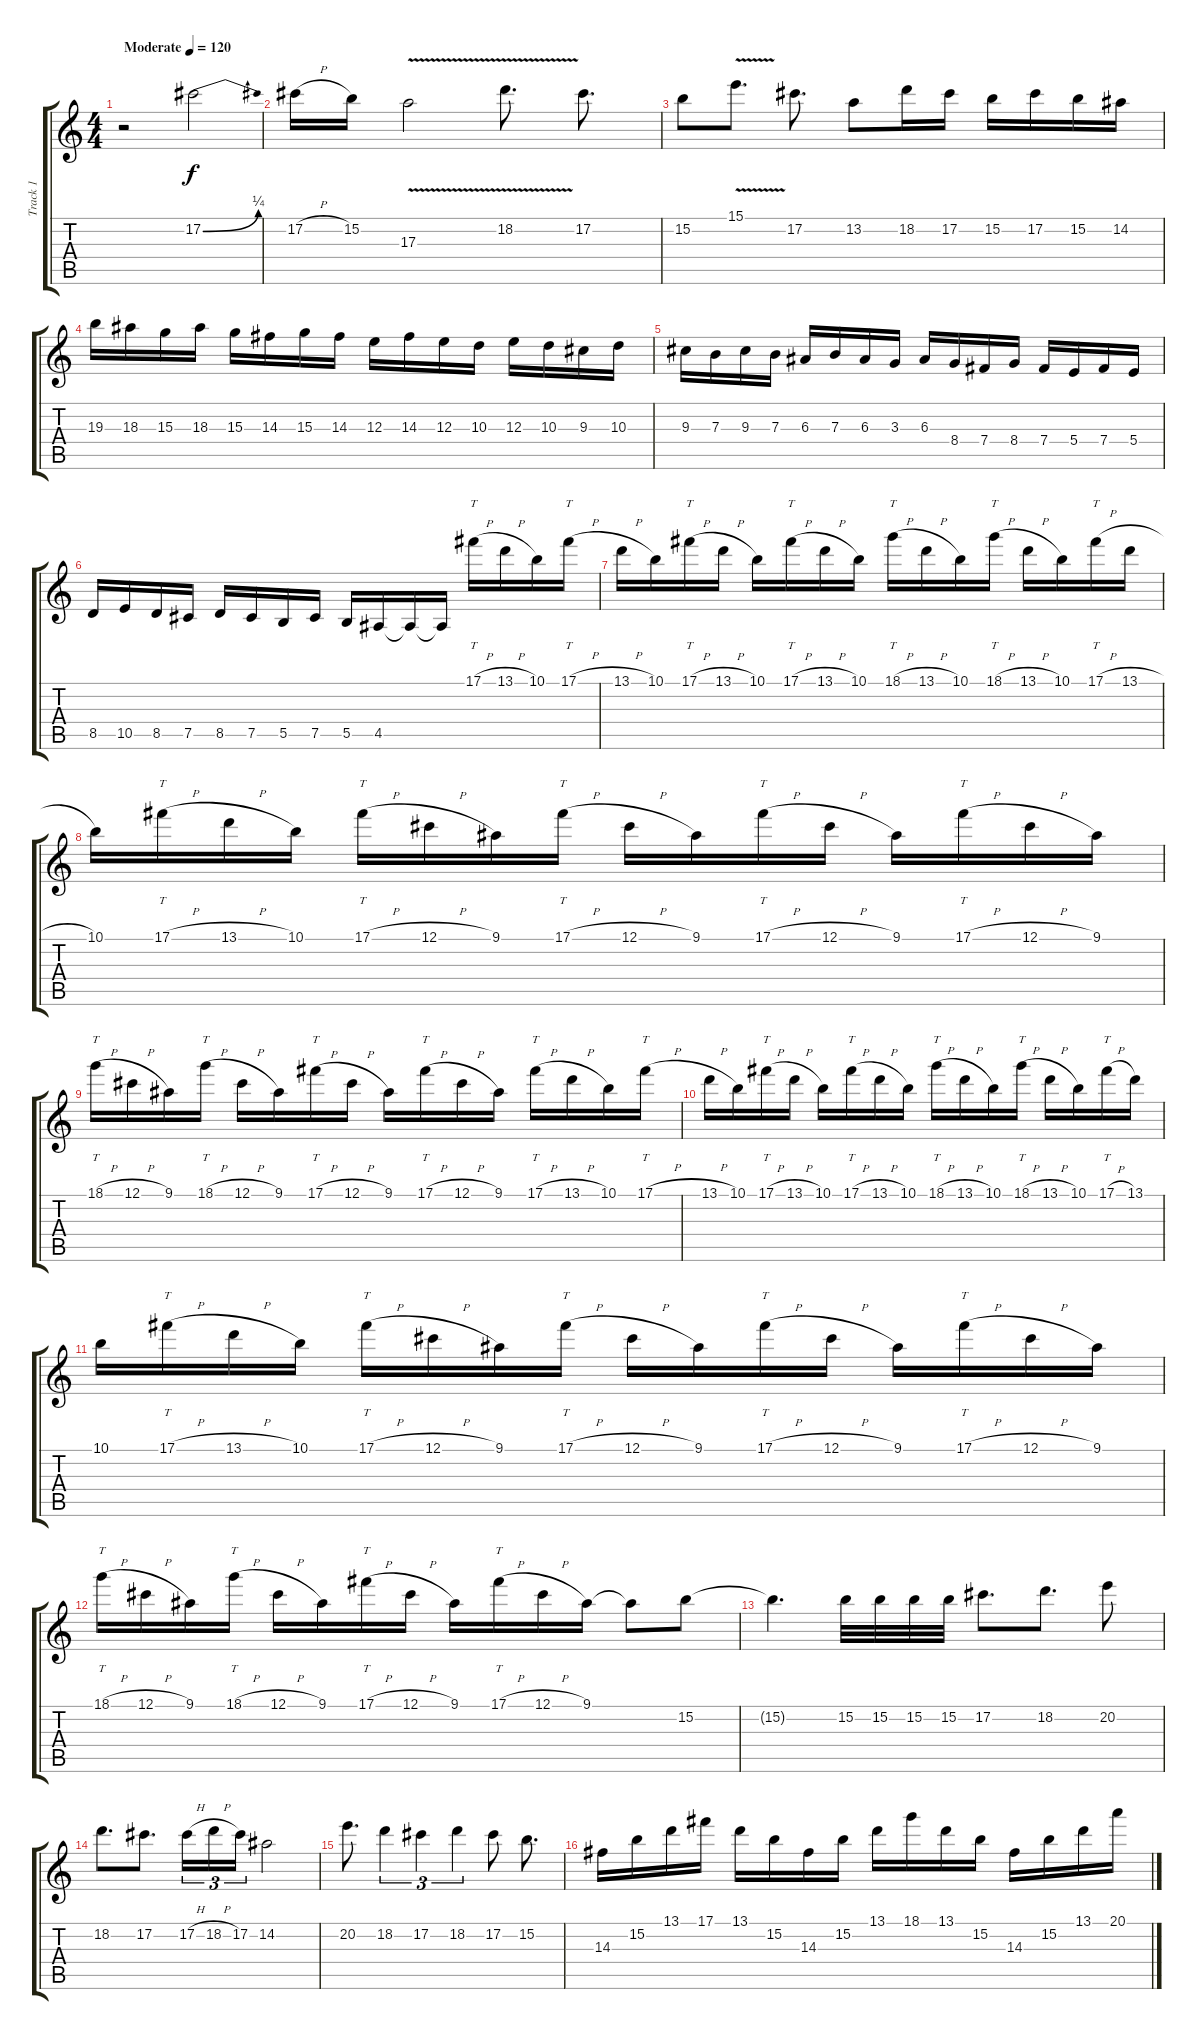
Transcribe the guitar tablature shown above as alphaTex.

\track ("Track 1" "Track 1") {instrument distortionguitar}
\staff {score tabs}
\tuning (Db4 Ab3 E3 B2 Gb2 B1) {hide}
\ts (4 4)
\tempo (120 "Moderate")
\clef g2
\ks c
r.2{dy f instrument distortionguitar} 17.2{be (bend 0 0 60 1)}.2 |
17.2{h}.16 15.2.16 17.3{v}.2 18.2{v}.8{d} 17.2.8{d} |
15.2.8 15.1{v}.8{d} 17.2.8{d} 13.2.8 18.2.16 17.2.16 15.2.16 17.2.16 15.2.16 14.2.16 |
19.3.16 18.3.16 15.3.16 18.3.16 15.3.16 14.3.16 15.3.16 14.3.16 12.3.16 14.3.16 12.3.16 10.3.16 12.3.16 10.3.16 9.3.16 10.3.16 |
9.3.16 7.3.16 9.3.16 7.3.16 6.3.16 7.3.16 6.3.16 3.3.16 6.3.16 8.4.16 7.4.16 8.4.16 7.4.16 5.4.16 7.4.16 5.4.16 |
8.5.16 10.5.16 8.5.16 7.5.16 8.5.16 7.5.16 5.5.16 7.5.16 5.5.16 4.5.16 4.5{t}.16 4.5{t}.16 17.1{h}.16{tt} 13.1{h}.16 10.1.16 17.1{h}.16{tt} |
13.1{h}.16 10.1.16 17.1{h}.16{tt} 13.1{h}.16 10.1.16 17.1{h}.16{tt} 13.1{h}.16 10.1.16 18.1{h}.16{tt} 13.1{h}.16 10.1.16 18.1{h}.16{tt} 13.1{h}.16 10.1.16 17.1{h}.16{tt} 13.1{h}.16 |
10.1.16 17.1{h}.16{tt} 13.1{h}.16 10.1.16 17.1{h}.16{tt} 12.1{h}.16 9.1.16 17.1{h}.16{tt} 12.1{h}.16 9.1.16 17.1{h}.16{tt} 12.1{h}.16 9.1.16 17.1{h}.16{tt} 12.1{h}.16 9.1.16 |
18.1{h}.16{tt} 12.1{h}.16 9.1.16 18.1{h}.16{tt} 12.1{h}.16 9.1.16 17.1{h}.16{tt} 12.1{h}.16 9.1.16 17.1{h}.16{tt} 12.1{h}.16 9.1.16 17.1{h}.16{tt} 13.1{h}.16 10.1.16 17.1{h}.16{tt} |
13.1{h}.16 10.1.16 17.1{h}.16{tt} 13.1{h}.16 10.1.16 17.1{h}.16{tt} 13.1{h}.16 10.1.16 18.1{h}.16{tt} 13.1{h}.16 10.1.16 18.1{h}.16{tt} 13.1{h}.16 10.1.16 17.1{h}.16{tt} 13.1.16 |
10.1.16 17.1{h}.16{tt} 13.1{h}.16 10.1.16 17.1{h}.16{tt} 12.1{h}.16 9.1.16 17.1{h}.16{tt} 12.1{h}.16 9.1.16 17.1{h}.16{tt} 12.1{h}.16 9.1.16 17.1{h}.16{tt} 12.1{h}.16 9.1.16 |
18.1{h}.16{tt} 12.1{h}.16 9.1.16 18.1{h}.16{tt} 12.1{h}.16 9.1.16 17.1{h}.16{tt} 12.1{h}.16 9.1.16 17.1{h}.16{tt} 12.1{h}.16 9.1.16 9.1{t}.8 15.2.8 |
15.2{t}.4{d} 15.2.32 15.2.32 15.2.32 15.2.32 17.2.8{d} 18.2.8{d} 20.2.8 |
18.2.8{d} 17.2.8{d} 17.2{h}.16{tu (3 2)} 18.2{h}.16{tu (3 2)} 17.2.16{tu (3 2)} 14.2.2 |
20.2.8{d} 18.2.4{tu (3 2)} 17.2.4{tu (3 2)} 18.2.4{tu (3 2)} 17.2.8 15.2.8{d} |
14.3.16 15.2.16 13.1.16 17.1.16 13.1.16 15.2.16 14.3.16 15.2.16 13.1.16 18.1.16 13.1.16 15.2.16 14.3.16 15.2.16 13.1.16 20.1.16
